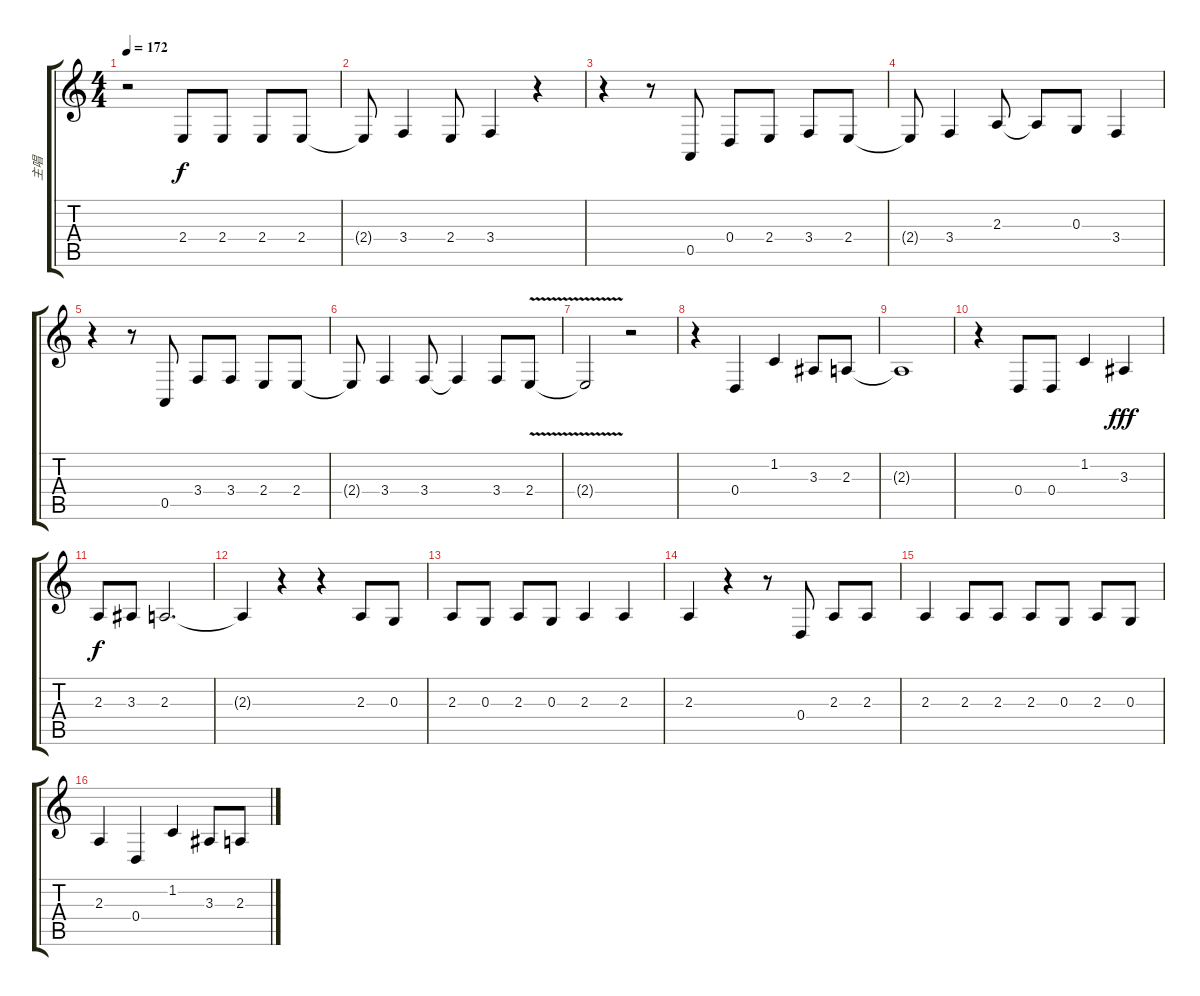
\track ("主唱" "主唱") {instrument sopranosax}
\staff {score tabs}
\tuning (E4 B3 G3 D3 A2 E2) {hide}
\ts (4 4)
\tempo 172
\clef g2
\ks c
r.2{dy f} 2.4.8 2.4.8 2.4.8 2.4.8 |
2.4{t}.8 3.4.4 2.4.8 3.4.4 r.4 |
r.4 r.8 0.5.8 0.4.8 2.4.8 3.4.8 2.4.8 |
2.4{t}.8 3.4.4 2.3.8 2.3{t}.8 0.3.8 3.4.4 |
r.4 r.8 0.5.8 3.4.8 3.4.8 2.4.8 2.4.8 |
2.4{t}.8 3.4.4 3.4.8 3.4{t}.4 3.4.8 2.4{v}.8 |
2.4{t}.2 r.2 |
r.4 0.4.4 1.2.4 3.3.8 2.3.8 |
2.3{t}.1 |
r.4 0.4.8 0.4.8 1.2.4 3.3.4{dy fff} |
2.3.8{dy f} 3.3.8 2.3.2{d} |
2.3{t}.4 r.4 r.4 2.3.8 0.3.8 |
2.3.8 0.3.8 2.3.8 0.3.8 2.3.4 2.3.4 |
2.3.4 r.4 r.8 0.4.8 2.3.8 2.3.8 |
2.3.4 2.3.8 2.3.8 2.3.8 0.3.8 2.3.8 0.3.8 |
2.3.4 0.4.4 1.2.4 3.3.8 2.3.8
